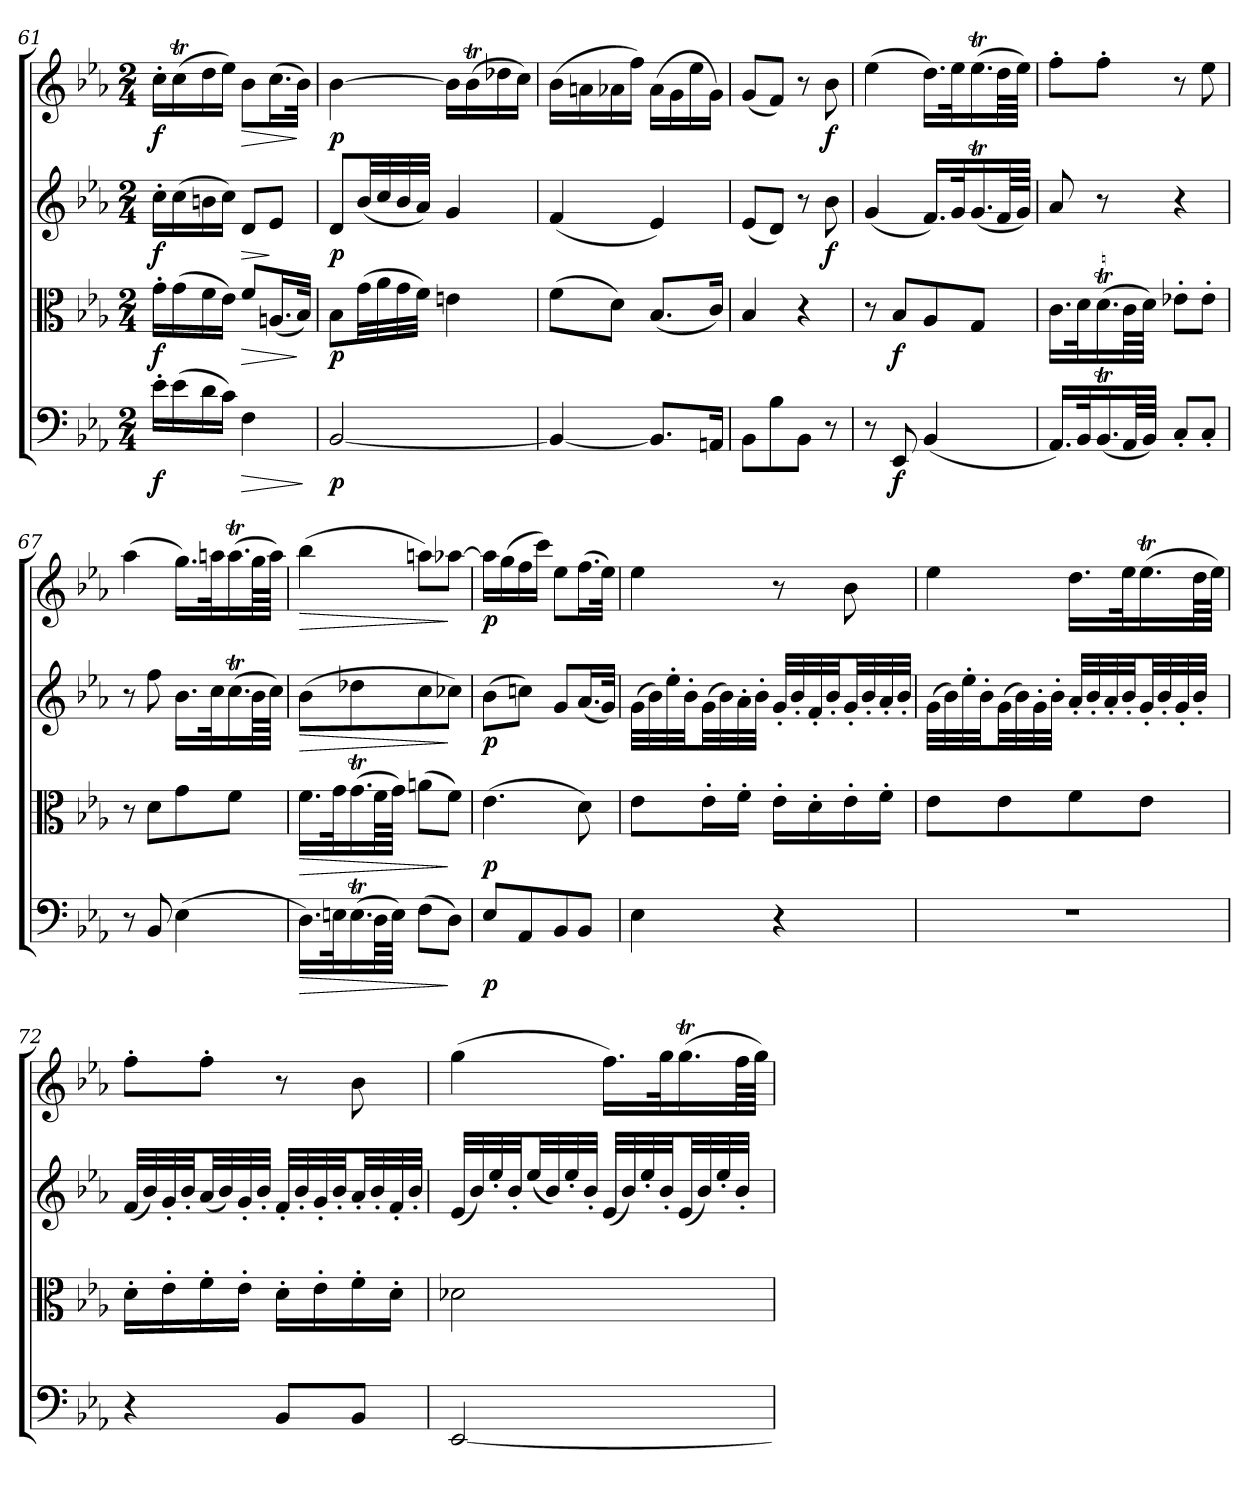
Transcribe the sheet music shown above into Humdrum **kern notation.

**kern	**dynam	**kern	**dynam	**kern	**dynam	**kern	**dynam
*part4	*part4	*part3	*part3	*part2	*part2	*part1	*part1
*staff4	*staff4	*staff3	*staff3	*staff2	*staff2	*staff1	*staff1
*clefF4	*	*clefC3	*	*clefG2	*	*clefG2	*
*k[b-e-a-]	*	*k[b-e-a-]	*	*k[b-e-a-]	*	*k[b-e-a-]	*
*E-:	*	*E-:	*	*E-:	*	*E-:	*
*M2/4	*	*M2/4	*	*M2/4	*	*M2/4	*
=61	=61	=61	=61	=61	=61	=61	=61
16e-'\LL	f	16g'\LL	f	16cc'\LL	f	16cc'\LL	f
(16e-\	.	(16g\	.	(16cc\	.	(16ccT\	.
16d\	.	16f\	.	16bn\	.	16dd\	.
16c\JJ)	.	16e-\JJ)	.	16cc\JJ)	.	16ee-\JJ)	.
!	!LO:HP:b	!	!LO:HP:b	!	!LO:HP:b	!	!LO:HP:b
4F\	>	8f/L	>	8d/L	>	8b-\L	>
.	.	(16.An/L	.	8e-/J	]	(16.cc\L	.
.	.	32B-/JJk)	]	.	.	32b-\JJk)	]
.	]	.	.	.	.	.	.
=62	=62	=62	=62	=62	=62	=62	=62
[2BB-/	p	8B-\L	p	8d/L	p	[4b-\	p
.	.	(32g\LL	.	(32b-/LL	.	.	.
.	.	32a-\	.	32cc/	.	.	.
.	.	32g\	.	32b-/	.	.	.
.	.	32f\JJJ)	.	32a-/JJJ)	.	.	.
.	.	4en\	.	4g/	.	16b-\LL]	.
.	.	.	.	.	.	(16b-T\	.
.	.	.	.	.	.	16dd-X\	.
.	.	.	.	.	.	16cc\JJ)	.
=63	=63	=63	=63	=63	=63	=63	=63
4BB-/_	.	(8f\L	.	(4f/	.	(16b-\LL	.
.	.	.	.	.	.	16an\	.
.	.	8d\J)	.	.	.	16a-X\	.
.	.	.	.	.	.	16ff\JJ)	.
8.BB-/L]	.	(8.B-/L	.	4e-/)	.	(16a-\LL	.
.	.	.	.	.	.	16g\	.
.	.	.	.	.	.	16ee-\	.
16AAn/Jk	.	16c/Jk)	.	.	.	16g\JJ)	.
=64	=64	=64	=64	=64	=64	=64	=64
8BB-\L	.	4B-/	.	(8e-/L	.	(8g/L	.
8B-\	.	.	.	8d/J)	.	8f/J)	.
8BB-\J	.	4r	.	8r	.	8r	.
8r	.	.	.	8b-\	f	8b-\	f
=65	=65	=65	=65	=65	=65	=65	=65
8r	.	8r	.	(4g/	.	(4ee-\	.
8EE-/	f	8B-/L	f	.	.	.	.
(4BB-/	.	8A-/	.	16.f/LL)	.	16.dd\LL)	.
.	.	.	.	32g/K	.	32ee-\K	.
.	.	8G/J	.	(16.gt/	.	(16.ee-T\	.
.	.	.	.	64f/LL	.	64dd\LL	.
.	.	.	.	64g/JJJJ)	.	64ee-\JJJJ)	.
=66	=66	=66	=66	=66	=66	=66	=66
16.AA-/LL)	.	16.c\LL	.	8a-/	.	8ff'\L	.
32BB-/K	.	32d\K	.	.	.	.	.
(16.BB-T/	.	(16.dT\	.	8r	.	8ff'\J	.
64AA-/LL	.	64c\LL	.	.	.	.	.
64BB-/JJJJ)	.	64d\JJJJ)	.	.	.	.	.
8C'/L	.	8e-X'\L	.	4r	.	8r	.
8C'/J	.	8e-'\J	.	.	.	8ee-\	.
=67	=67	=67	=67	=67	=67	=67	=67
8r	.	8r	.	8r	.	(4aa-\	.
8BB-/	.	8d\L	.	8ff\	.	.	.
(4E-\	.	8g\	.	16.b-\LL	.	16.gg\LL)	.
.	.	.	.	32cc\K	.	32aan\K	.
.	.	8f\J	.	(16.ccT\	.	(16.aat\	.
.	.	.	.	64b-\LL	.	64gg\LL	.
.	.	.	.	64cc\JJJJ)	.	64aa\JJJJ)	.
=68	=68	=68	=68	=68	=68	=68	=68
!	!LO:HP:b	!	!LO:HP:b	!	!LO:HP:b	!	!LO:HP:b
16.D\LL)	>	16.f\LL	>	(8b-\L	>	(4bb-\	>
32En\K	.	32g\K	.	.	.	.	.
(16.Et\	.	(16.gt\	.	8dd-X\	.	.	.
64D\LL	.	64f\LL	.	.	.	.	.
64E\JJJJ)	.	64g\JJJJ)	.	.	.	.	.
(8F\L	.	(8an\L	.	8cc\	.	8aan\L)	.
8D\J)	]	8f\J)	]	8cc-X\J)	]	[8aa-X\J	]
=69	=69	=69	=69	=69	=69	=69	=69
8E-/L	p	(4.e-\	p	(8b-\L	p	16aa-\LL]	p
.	.	.	.	.	.	(16gg\	.
8AA-/	.	.	.	8ccn\J)	.	16ff\	.
.	.	.	.	.	.	16ccc\JJ)	.
8BB-/	.	.	.	8g/L	.	8ee-\L	.
8BB-/J	.	8d\)	.	(16.a-/L	.	(16.ff\L	.
.	.	.	.	32g/JJk)	.	32ee-\JJk)	.
=70	=70	=70	=70	=70	=70	=70	=70
4E-\	.	8e-\L	.	(32g\LLL	.	4ee-\	.
.	.	.	.	32b-\)	.	.	.
.	.	.	.	32ee-'\	.	.	.
.	.	.	.	32b-'\JJ	.	.	.
.	.	16e-'\L	.	(32g\LL	.	.	.
.	.	.	.	32b-\)	.	.	.
.	.	16f'\JJ	.	32a-'\	.	.	.
.	.	.	.	32b-'\JJJ	.	.	.
4r	.	16e-'\LL	.	32g'/LLL	.	8r	.
.	.	.	.	32b-'/	.	.	.
.	.	16d'\	.	32f'/	.	.	.
.	.	.	.	32b-'/JJ	.	.	.
.	.	16e-'\	.	32g'/LL	.	8b-\	.
.	.	.	.	32b-'/	.	.	.
.	.	16f'\JJ	.	32a-'/	.	.	.
.	.	.	.	32b-'/JJJ	.	.	.
=71	=71	=71	=71	=71	=71	=71	=71
2r	.	8e-\L	.	(32g\LLL	.	4ee-\	.
.	.	.	.	32b-\)	.	.	.
.	.	.	.	32ee-'\	.	.	.
.	.	.	.	32b-'\JJ	.	.	.
.	.	8e-\	.	(32g\LL	.	.	.
.	.	.	.	32b-\)	.	.	.
.	.	.	.	32g'\	.	.	.
.	.	.	.	32b-'\JJJ	.	.	.
.	.	8f\	.	32a-'/LLL	.	16.dd\LL	.
.	.	.	.	32b-'/	.	.	.
.	.	.	.	32a-'/	.	.	.
.	.	.	.	32b-'/JJ	.	32ee-\K	.
.	.	8e-\J	.	32g'/LL	.	(16.ee-T\	.
.	.	.	.	32b-'/	.	.	.
.	.	.	.	32g'/	.	.	.
.	.	.	.	32b-'/JJJ	.	64dd\LL	.
.	.	.	.	.	.	64ee-\JJJJ)	.
=72	=72	=72	=72	=72	=72	=72	=72
4r	.	16d'\LL	.	(32f/LLL	.	8ff'\L	.
.	.	.	.	32b-/)	.	.	.
.	.	16e-'\	.	32g'/	.	.	.
.	.	.	.	32b-'/JJ	.	.	.
.	.	16f'\	.	(32a-/LL	.	8ff'\J	.
.	.	.	.	32b-/)	.	.	.
.	.	16e-'\JJ	.	32g'/	.	.	.
.	.	.	.	32b-'/JJJ	.	.	.
8BB-/L	.	16d'\LL	.	32f'/LLL	.	8r	.
.	.	.	.	32b-'/	.	.	.
.	.	16e-'\	.	32g'/	.	.	.
.	.	.	.	32b-'/JJ	.	.	.
8BB-/J	.	16f'\	.	32a-'/LL	.	8b-\	.
.	.	.	.	32b-'/	.	.	.
.	.	16d'\JJ	.	32f'/	.	.	.
.	.	.	.	32b-'/JJJ	.	.	.
=73	=73	=73	=73	=73	=73	=73	=73
[2EE-/	.	2d-X\	.	(32e-/LLL	.	(4gg\	.
.	.	.	.	32b-/)	.	.	.
.	.	.	.	32ee-'/	.	.	.
.	.	.	.	32b-'/JJ	.	.	.
.	.	.	.	(32ee-/LL	.	.	.
.	.	.	.	32b-/)	.	.	.
.	.	.	.	32ee-'/	.	.	.
.	.	.	.	32b-'/JJJ	.	.	.
.	.	.	.	(32e-/LLL	.	16.ff\LL)	.
.	.	.	.	32b-/)	.	.	.
.	.	.	.	32ee-'/	.	.	.
.	.	.	.	32b-'/JJ	.	32gg\K	.
.	.	.	.	(32e-/LL	.	(16.ggt\	.
.	.	.	.	32b-/)	.	.	.
.	.	.	.	32ee-'/	.	.	.
.	.	.	.	32b-'/JJJ	.	64ff\LL	.
.	.	.	.	.	.	64gg\JJJJ)	.
=	=	=	=	=	=	=	=
*-	*-	*-	*-	*-	*-	*-	*-
